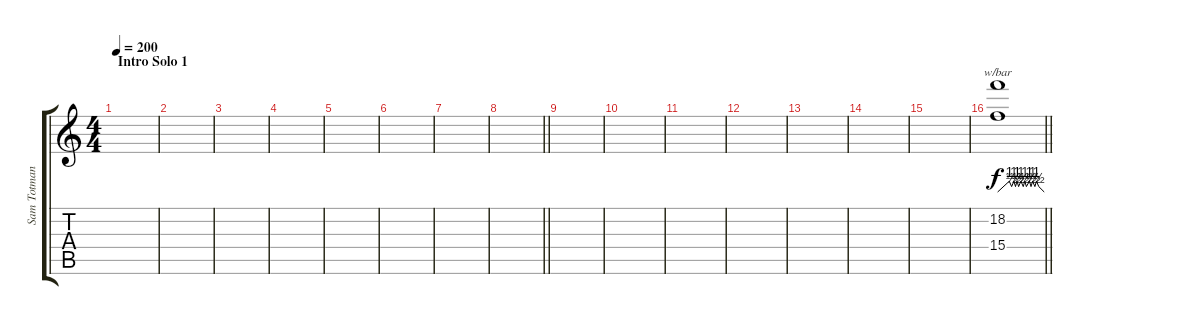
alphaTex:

\track ("Sam Totman (Backing Guitar)" "Sam Totman") {instrument acousticguitarnylon}
\staff {score tabs}
\tuning (E4 B3 G3 D3 A2 E2) {hide}
\ts (4 4)
\section ("" "Intro Solo 1")
\tempo 200
\clef g2
\ks aminor
|
|
|
|
|
|
|
\barLineRight lightlight
|
|
|
|
|
|
|
|
\barLineRight lightlight
(18.2 15.4).1{tbe (custom default 0 0 15 4 18 2 21 4 23 2 25 4 27 2 30 4 33 2 35 4 37 2 41 4 43 2 45 4 48 2 50 4 53 2 60 0)}
